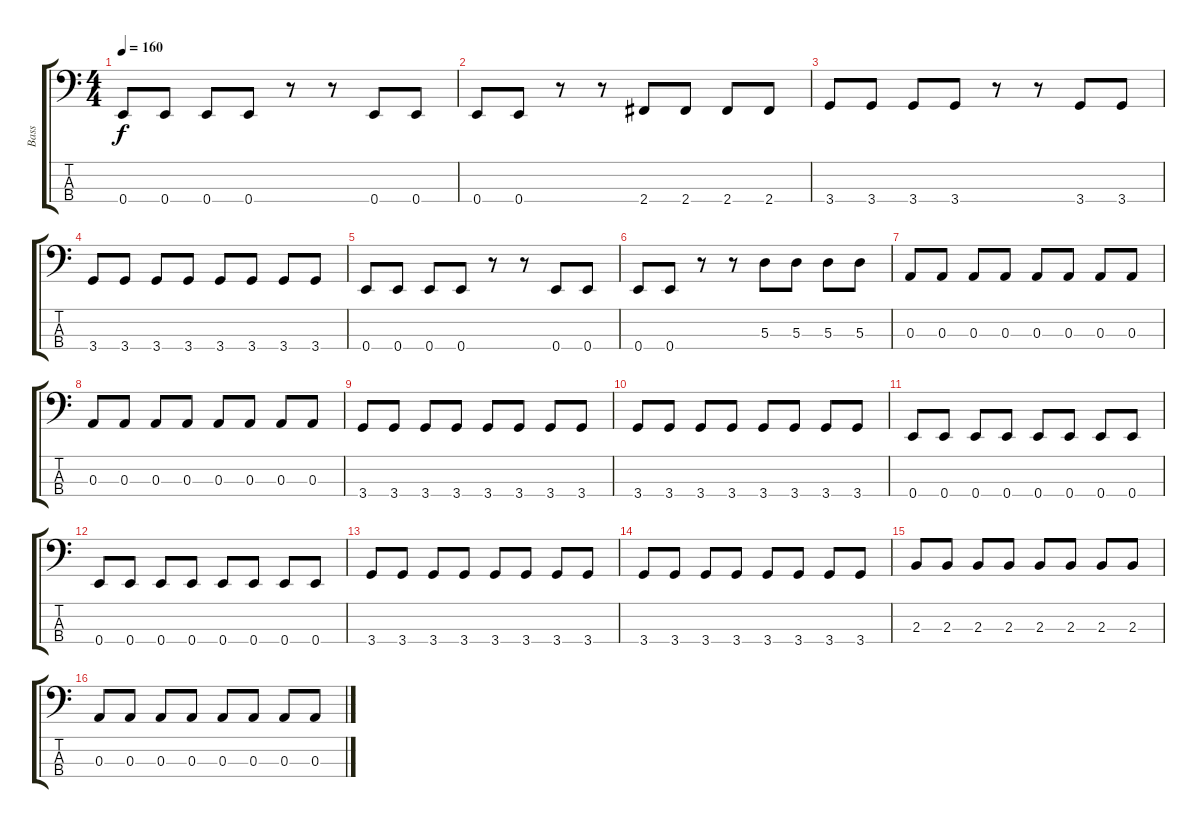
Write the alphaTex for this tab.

\track ("Bass" "Bass") {instrument electricbasspick}
\staff {score tabs}
\tuning (G2 D2 A1 E1) {hide}
\ts (4 4)
\tempo 160
\clef f4
\ks c
0.4.8{dy f} 0.4.8 0.4.8 0.4.8 r.8 r.8 0.4.8 0.4.8 |
0.4.8 0.4.8 r.8 r.8 2.4.8 2.4.8 2.4.8 2.4.8 |
3.4.8 3.4.8 3.4.8 3.4.8 r.8 r.8 3.4.8 3.4.8 |
3.4.8 3.4.8 3.4.8 3.4.8 3.4.8 3.4.8 3.4.8 3.4.8 |
0.4.8 0.4.8 0.4.8 0.4.8 r.8 r.8 0.4.8 0.4.8 |
0.4.8 0.4.8 r.8 r.8 5.3.8 5.3.8 5.3.8 5.3.8 |
0.3.8 0.3.8 0.3.8 0.3.8 0.3.8 0.3.8 0.3.8 0.3.8 |
0.3.8 0.3.8 0.3.8 0.3.8 0.3.8 0.3.8 0.3.8 0.3.8 |
3.4.8 3.4.8 3.4.8 3.4.8 3.4.8 3.4.8 3.4.8 3.4.8 |
3.4.8 3.4.8 3.4.8 3.4.8 3.4.8 3.4.8 3.4.8 3.4.8 |
0.4.8 0.4.8 0.4.8 0.4.8 0.4.8 0.4.8 0.4.8 0.4.8 |
0.4.8 0.4.8 0.4.8 0.4.8 0.4.8 0.4.8 0.4.8 0.4.8 |
3.4.8 3.4.8 3.4.8 3.4.8 3.4.8 3.4.8 3.4.8 3.4.8 |
3.4.8 3.4.8 3.4.8 3.4.8 3.4.8 3.4.8 3.4.8 3.4.8 |
2.3.8 2.3.8 2.3.8 2.3.8 2.3.8 2.3.8 2.3.8 2.3.8 |
0.3.8 0.3.8 0.3.8 0.3.8 0.3.8 0.3.8 0.3.8 0.3.8
